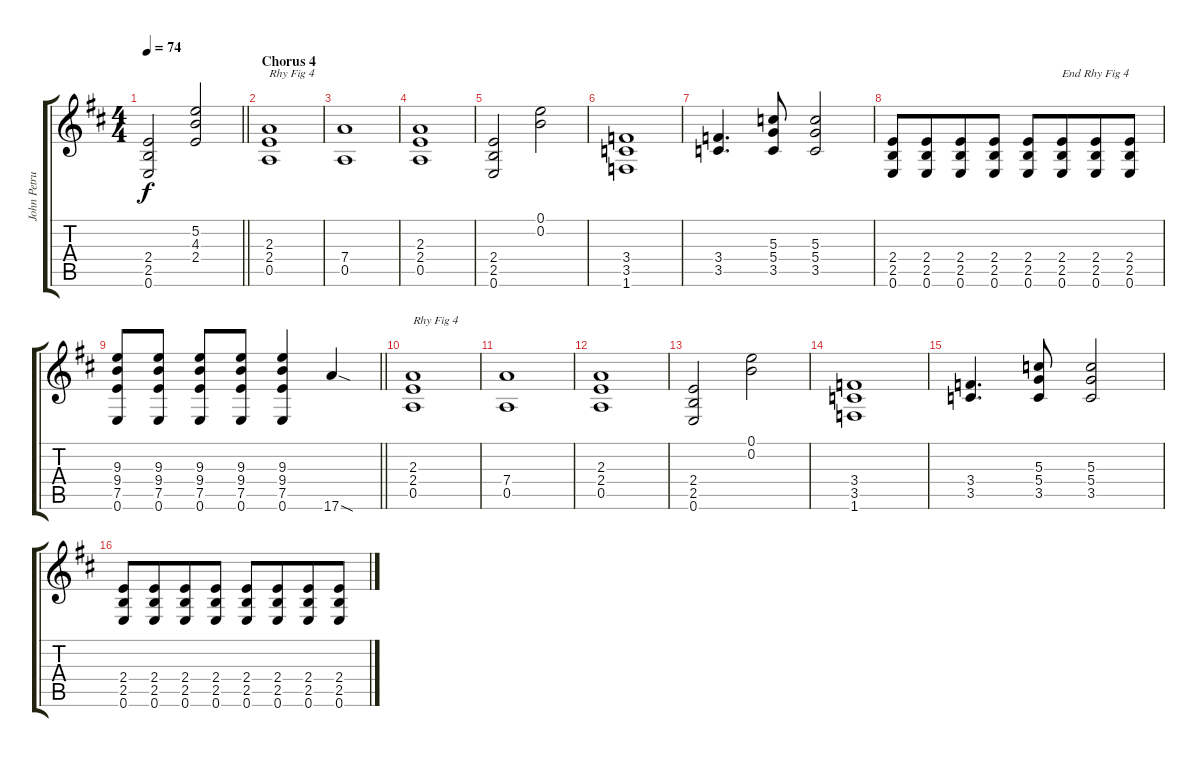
\track ("John Petrucci" "John Petru") {instrument overdrivenguitar}
\staff {score tabs}
\tuning (E4 B3 G3 D3 A2 E2) {hide}
\ts (4 4)
\tempo 74
\clef g2
\barLineRight lightlight
\ks bminor
(2.4 2.5 0.6).2{dy f} (5.2 4.3 2.4).2 |
\section ("" "Chorus 4")
(2.3 2.4 0.5).1{txt "Rhy Fig 4"} |
(7.4 0.5).1 |
(2.3 2.4 0.5).1 |
(2.4 2.5 0.6).2 (0.1 0.2).2 |
(3.4 3.5 1.6).1 |
(3.4 3.5).4{d} (5.3 5.4 3.5).8 (5.3 5.4 3.5).2 |
(2.4 2.5 0.6).8{beam merge} (2.4 2.5 0.6).8{beam merge} (2.4 2.5 0.6).8{beam merge} (2.4 2.5 0.6).8{beam split} (2.4 2.5 0.6).8{beam merge} (2.4 2.5 0.6).8{txt "End Rhy Fig 4" beam merge} (2.4 2.5 0.6).8{beam merge} (2.4 2.5 0.6).8 |
\barLineRight lightlight
(9.3 9.4 7.5 0.6).8 (9.3 9.4 7.5 0.6).8 (9.3 9.4 7.5 0.6).8 (9.3 9.4 7.5 0.6).8 (9.3 9.4 7.5 0.6).4 17.6{sod}.4 |
(2.3 2.4 0.5).1{txt "Rhy Fig 4"} |
(7.4 0.5).1 |
(2.3 2.4 0.5).1 |
(2.4 2.5 0.6).2 (0.1 0.2).2 |
(3.4 3.5 1.6).1 |
(3.4 3.5).4{d} (5.3 5.4 3.5).8 (5.3 5.4 3.5).2 |
(2.4 2.5 0.6).8{beam merge} (2.4 2.5 0.6).8{beam merge} (2.4 2.5 0.6).8{beam merge} (2.4 2.5 0.6).8{beam split} (2.4 2.5 0.6).8{beam merge} (2.4 2.5 0.6).8{beam merge} (2.4 2.5 0.6).8{beam merge} (2.4 2.5 0.6).8
